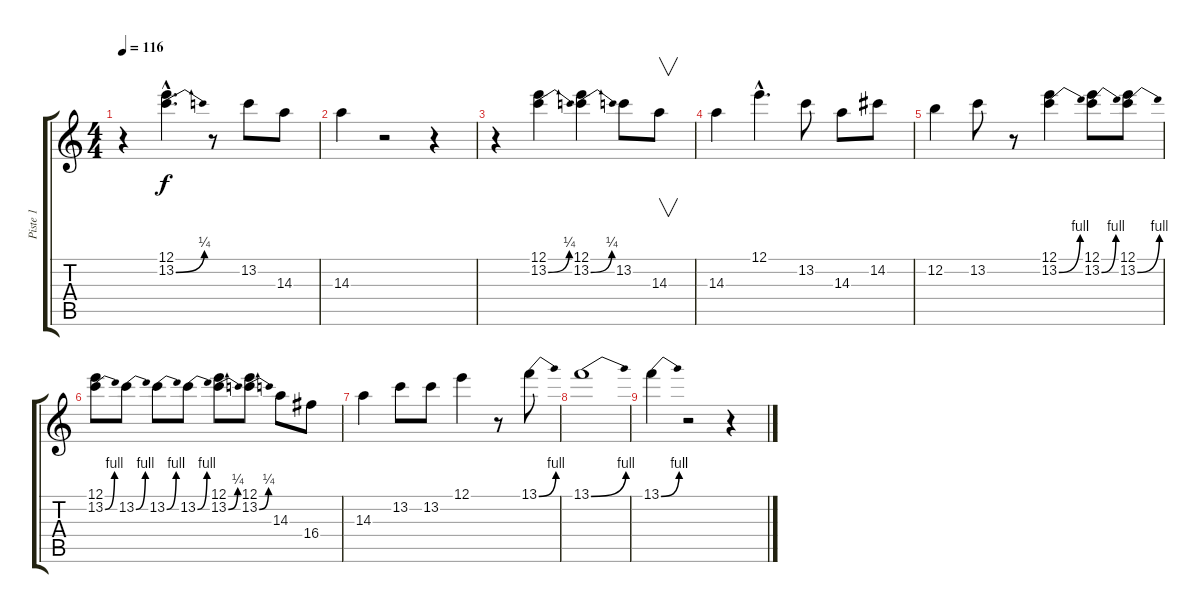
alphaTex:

\track ("Piste 1" "Piste 1") {instrument overdrivenguitar}
\staff {score tabs}
\tuning (E4 B3 G3 D3 A2 E2) {hide}
\ts (4 4)
\tempo 116
\clef g2
\ks c
r.4{dy f} (12.1{hac} 13.2{be (bend 0 0 60 1) hac}).4{d} r.8 13.2.8 14.3.8 |
14.3.4 r.2 r.4 |
r.4 (12.1 13.2{be (bend 0 0 60 1)}).4 (12.1 13.2{be (bend 0 0 60 1)}).4 13.2.8 14.3.8{v} |
14.3.4 12.1{hac}.4{d} 13.2.8 14.3.8 14.2.8 |
12.2.4 13.2.8 r.8 (12.1 13.2{be (bend 0 0 60 4)}).4 (12.1 13.2{be (bend 0 0 60 4)}).8 (12.1 13.2{be (bend 0 0 60 4)}).8 |
(12.1 13.2{be (bend 0 0 60 4)}).8 13.2{be (bend 0 0 60 4)}.8 13.2{be (bend 0 0 60 4)}.8 13.2{be (bend 0 0 60 4)}.8 (12.1 13.2{be (bend 0 0 60 1)}).8 (12.1 13.2{be (bend 0 0 60 1)}).8 14.3.8 16.4.8 |
14.3.4 13.2.8 13.2.8 12.1.4 r.8 13.1{be (bend 0 0 60 4)}.8 |
13.1{be (bend 0 0 60 4)}.1 |
13.1{be (bend 0 0 60 4)}.4 r.2 r.4
